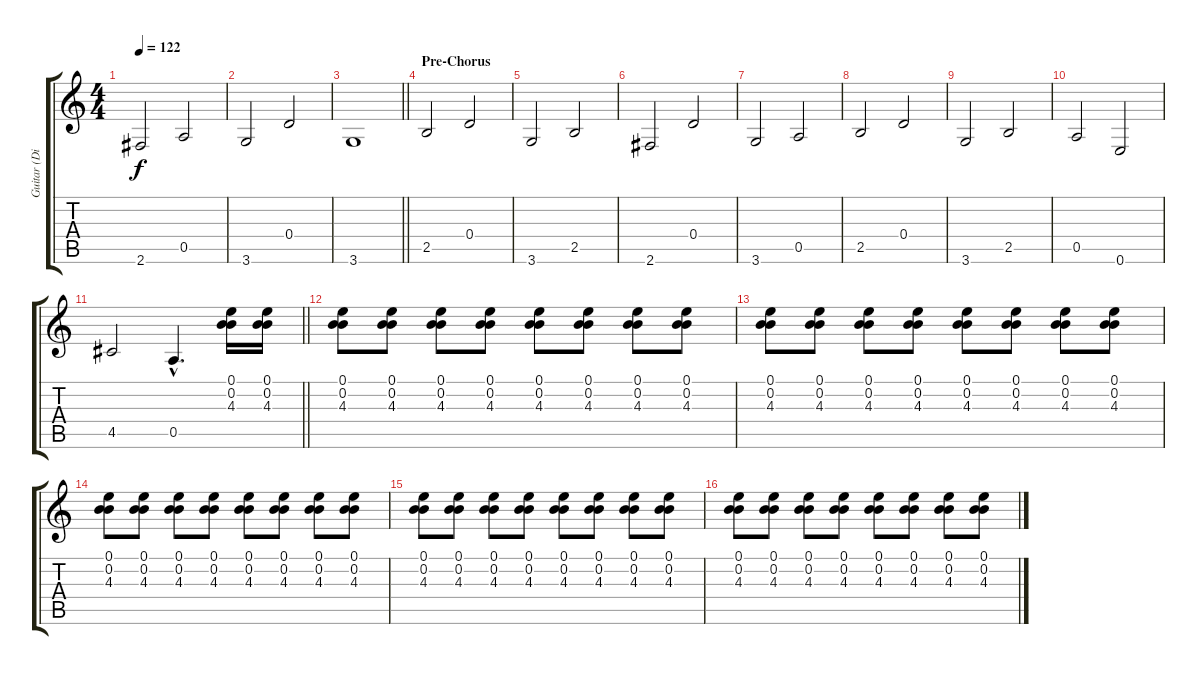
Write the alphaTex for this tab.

\track ("Guitar (Die)" "Guitar (Di") {instrument electricguitarclean}
\staff {score tabs}
\tuning (E4 B3 G3 D3 A2 E2) {hide}
\ts (4 4)
\tempo 122
\clef g2
\ks c
2.6.2{dy f} 0.5.2 |
3.6.2 0.4.2 |
\barLineRight lightlight
3.6.1 |
\section ("" "Pre-Chorus")
2.5.2 0.4.2 |
3.6.2 2.5.2 |
2.6.2 0.4.2 |
3.6.2 0.5.2 |
2.5.2 0.4.2 |
3.6.2 2.5.2 |
0.5.2 0.6.2 |
\barLineRight lightlight
4.5.2 0.5{hac}.4{d} (0.1 0.2 4.3).16{volume 10} (0.1 0.2 4.3).16 |
(0.1 0.2 4.3).8 (0.1 0.2 4.3).8 (0.1 0.2 4.3).8 (0.1 0.2 4.3).8 (0.1 0.2 4.3).8 (0.1 0.2 4.3).8 (0.1 0.2 4.3).8 (0.1 0.2 4.3).8 |
(0.1 0.2 4.3).8 (0.1 0.2 4.3).8 (0.1 0.2 4.3).8 (0.1 0.2 4.3).8 (0.1 0.2 4.3).8 (0.1 0.2 4.3).8 (0.1 0.2 4.3).8 (0.1 0.2 4.3).8 |
(0.1 0.2 4.3).8 (0.1 0.2 4.3).8 (0.1 0.2 4.3).8 (0.1 0.2 4.3).8 (0.1 0.2 4.3).8 (0.1 0.2 4.3).8 (0.1 0.2 4.3).8 (0.1 0.2 4.3).8 |
(0.1 0.2 4.3).8 (0.1 0.2 4.3).8 (0.1 0.2 4.3).8 (0.1 0.2 4.3).8 (0.1 0.2 4.3).8 (0.1 0.2 4.3).8 (0.1 0.2 4.3).8 (0.1 0.2 4.3).8 |
(0.1 0.2 4.3).8 (0.1 0.2 4.3).8 (0.1 0.2 4.3).8 (0.1 0.2 4.3).8 (0.1 0.2 4.3).8 (0.1 0.2 4.3).8 (0.1 0.2 4.3).8 (0.1 0.2 4.3).8
